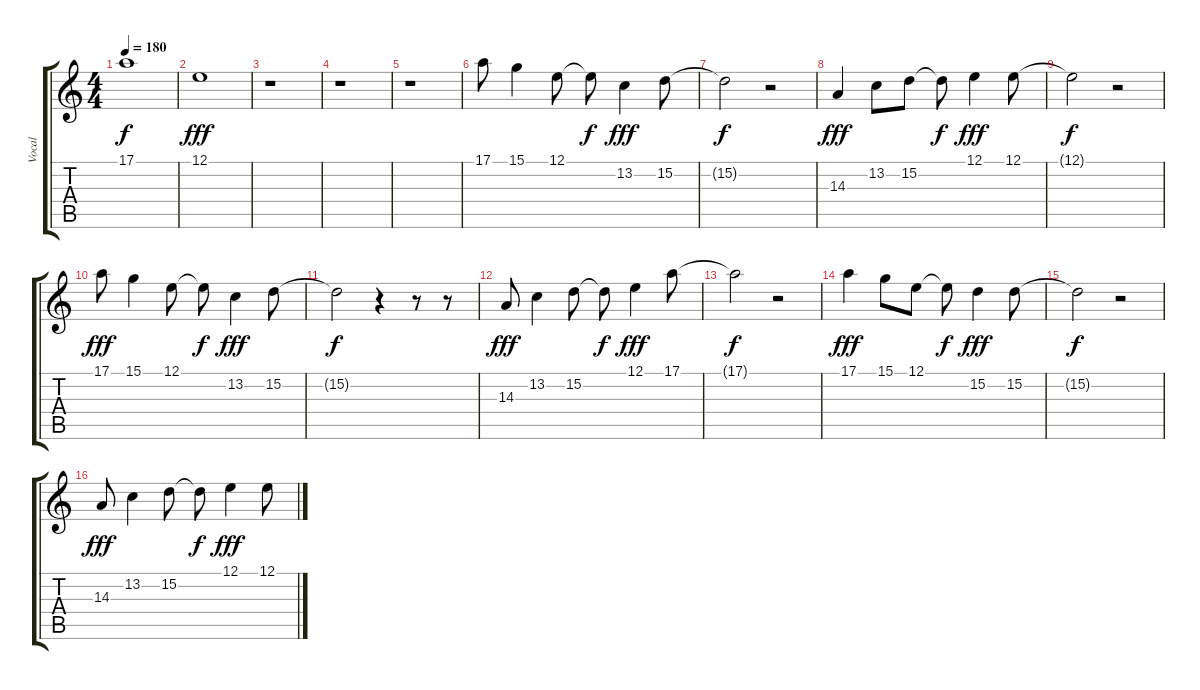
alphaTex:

\track ("Vocal" "Vocal") {instrument trombone}
\staff {score tabs}
\tuning (E4 B3 G3 D3 A2 E2) {hide}
\ts (4 4)
\tempo 180
\clef g2
\ks c
17.1{t}.1{dy f} |
12.1.1{dy fff} |
r.1 |
r.1 |
r.1 |
17.1.8 15.1.4 12.1.8 12.1{t}.8{dy f} 13.2.4{dy fff} 15.2.8 |
15.2{t}.2{dy f} r.2 |
14.3.4{dy fff} 13.2.8 15.2.8 15.2{t}.8{dy f} 12.1.4{dy fff} 12.1.8 |
12.1{t}.2{dy f} r.2 |
17.1.8{dy fff} 15.1.4 12.1.8 12.1{t}.8{dy f} 13.2.4{dy fff} 15.2.8 |
15.2{t}.2{dy f} r.4 r.8 r.8 |
14.3.8{dy fff} 13.2.4 15.2.8 15.2{t}.8{dy f} 12.1.4{dy fff} 17.1.8 |
17.1{t}.2{dy f} r.2 |
17.1.4{dy fff} 15.1.8 12.1.8 12.1{t}.8{dy f} 15.2.4{dy fff} 15.2.8 |
15.2{t}.2{dy f} r.2 |
14.3.8{dy fff} 13.2.4 15.2.8 15.2{t}.8{dy f} 12.1.4{dy fff} 12.1.8
